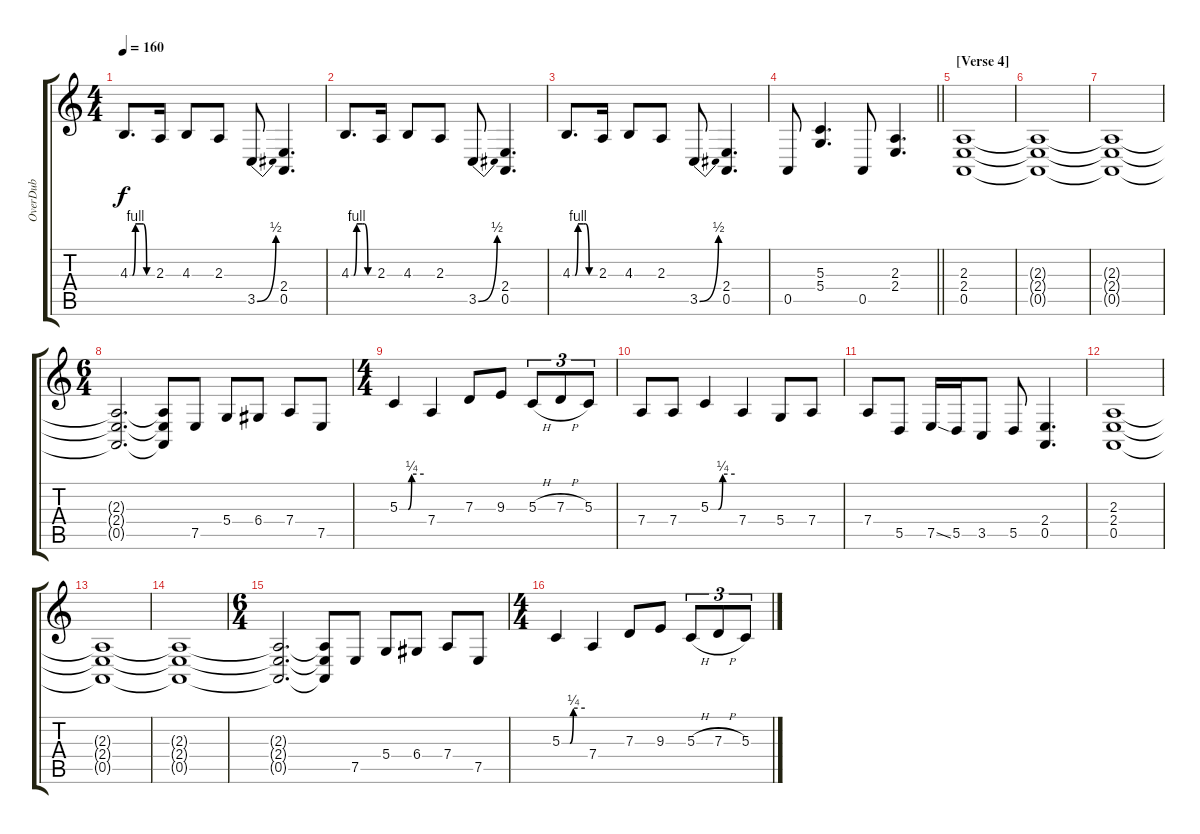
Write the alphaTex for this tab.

\track ("OverDub" "OverDub") {instrument lead1square}
\staff {score tabs}
\tuning (E4 B3 G3 D3 A2 E2) {hide}
\ts (4 4)
\tempo 160
\clef g2
\ks c
4.3{be (custom 0 0 7 0 15 4 30 4 36 4 45 0 60 0)}.8{d dy f} 2.3.16 4.3.8 2.3.8 3.5{be (bend 0 0 60 2)}.8 (2.4 0.5).4{d} |
4.3{be (custom 0 0 7 0 15 4 30 4 36 4 45 0 60 0)}.8{d} 2.3.16 4.3.8 2.3.8 3.5{be (bend 0 0 60 2)}.8 (2.4 0.5).4{d} |
4.3{be (custom 0 0 7 0 15 4 30 4 36 4 45 0 60 0)}.8{d} 2.3.16 4.3.8 2.3.8 3.5{be (bend 0 0 60 2)}.8 (2.4 0.5).4{d} |
\barLineRight lightlight
0.5.8 (5.3 5.4).4{d} 0.5.8 (2.3 2.4).4{d} |
\section ("" "[Verse 4]")
(2.3 2.4 0.5).1 |
(2.3{t} 2.4{t} 0.5{t}).1 |
(2.3{t} 2.4{t} 0.5{t}).1 |
\ts (6 4)
(2.3{t} 2.4{t} 0.5{t}).2{d} (2.3{t} 2.4{t} 0.5{t}).8 7.5.8{volume 11 instrument lead1square} 5.4.8 6.4.8 7.4.8 7.5.8 |
\ts (4 4)
5.3{be (custom 0 0 10 0 21 0 30 1 60 1)}.4 7.4.4 7.3.8 9.3.8 5.3{h}.8{tu (3 2)} 7.3{h}.8{tu (3 2)} 5.3.8{tu (3 2)} |
7.4.8 7.4.8 5.3{be (custom 0 0 19 0 30 1 60 1)}.4 7.4.4 5.4.8 7.4.8 |
7.4.8 5.5.8 7.5{ss}.16 5.5.16 3.5.8 5.5.8 (2.4 0.5).4{d} |
(2.3 2.4 0.5).1 |
(2.3{t} 2.4{t} 0.5{t}).1 |
(2.3{t} 2.4{t} 0.5{t}).1 |
\ts (6 4)
(2.3{t} 2.4{t} 0.5{t}).2{d} (2.3{t} 2.4{t} 0.5{t}).8 7.5.8{volume 11 instrument lead1square} 5.4.8 6.4.8 7.4.8 7.5.8 |
\ts (4 4)
5.3{be (custom 0 0 10 0 21 0 30 1 60 1)}.4 7.4.4 7.3.8 9.3.8 5.3{h}.8{tu (3 2)} 7.3{h}.8{tu (3 2)} 5.3.8{tu (3 2)}
